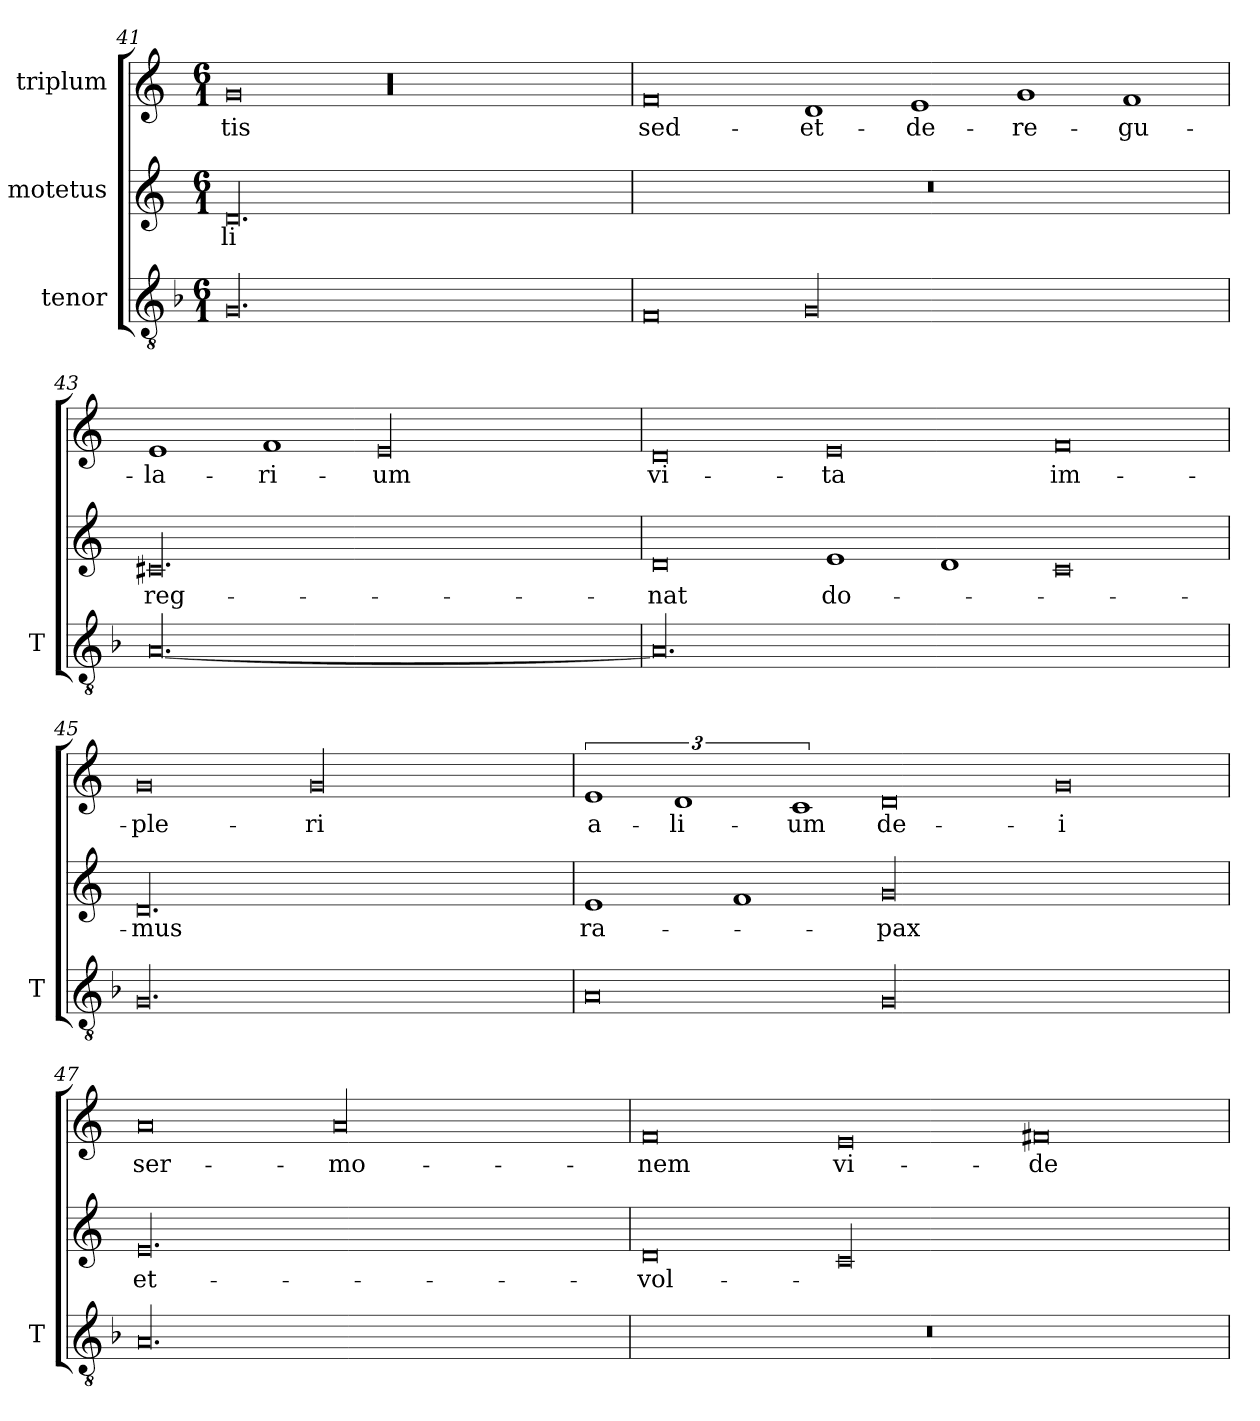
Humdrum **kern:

**kern	**kern	**text	**kern	**text
*part3	*part2	*part2	*part1	*part1
*staff3	*staff2	*staff2	*staff1	*staff1
*I"tenor	*I"motetus	*	*I"triplum	*
*I'T	*	*	*	*
*clefGv2	*clefG2	*	*clefG2	*
*k[b-]	*k[]	*	*k[]	*
*F:	*C:	*	*C:	*
*M6/1	*M6/1	*	*M6/1	*
=41	=41	=41	=41	=41
00.G/	00.d/	-li	0g/	-tis
.	.	.	00r	.
=42	=42	=42	=42	=42
0F/	00.r	.	0f/	sed-
00G/	.	.	1d/	et-
.	.	.	1e/	de-
.	.	.	1g/	re-
.	.	.	1f/	-gu-
=43	=43	=43	=43	=43
[00.A/	00.c#X/	reg-	1e/	-la-
.	.	.	1f/	-ri-
.	.	.	00e/	-um
=44	=44	=44	=44	=44
00.A/]	0d/	-nat	0d/	vi-
.	1e/	do-	0e/	-ta
.	1d/	.	.	.
.	0c/	.	0f/	im-
!!LO:PB:g=z
=45	=45	=45	=45	=45
00.G/	00.d/	-mus	0g/	-ple-
.	.	.	00g/	-ri
=46	=46	=46	=46	=46
0A/	1e/	ra-	3%2e/	a-
.	.	.	3%2d/	-li-
.	1f/	.	.	.
.	.	.	3%2c/	-um
00G/	00g/	-pax	0d/	de-
.	.	.	0g/	-i
=47	=47	=47	=47	=47
00.A/	00.e/	et-	0a/	ser-
.	.	.	00a/	-mo-
=48	=48	=48	=48	=48
00.r	0d/	vol-	0f/	-nem
.	00c/	.	0e/	vi-
.	.	.	0f#X/	-de-
=	=	=	=	=
*-	*-	*-	*-	*-
